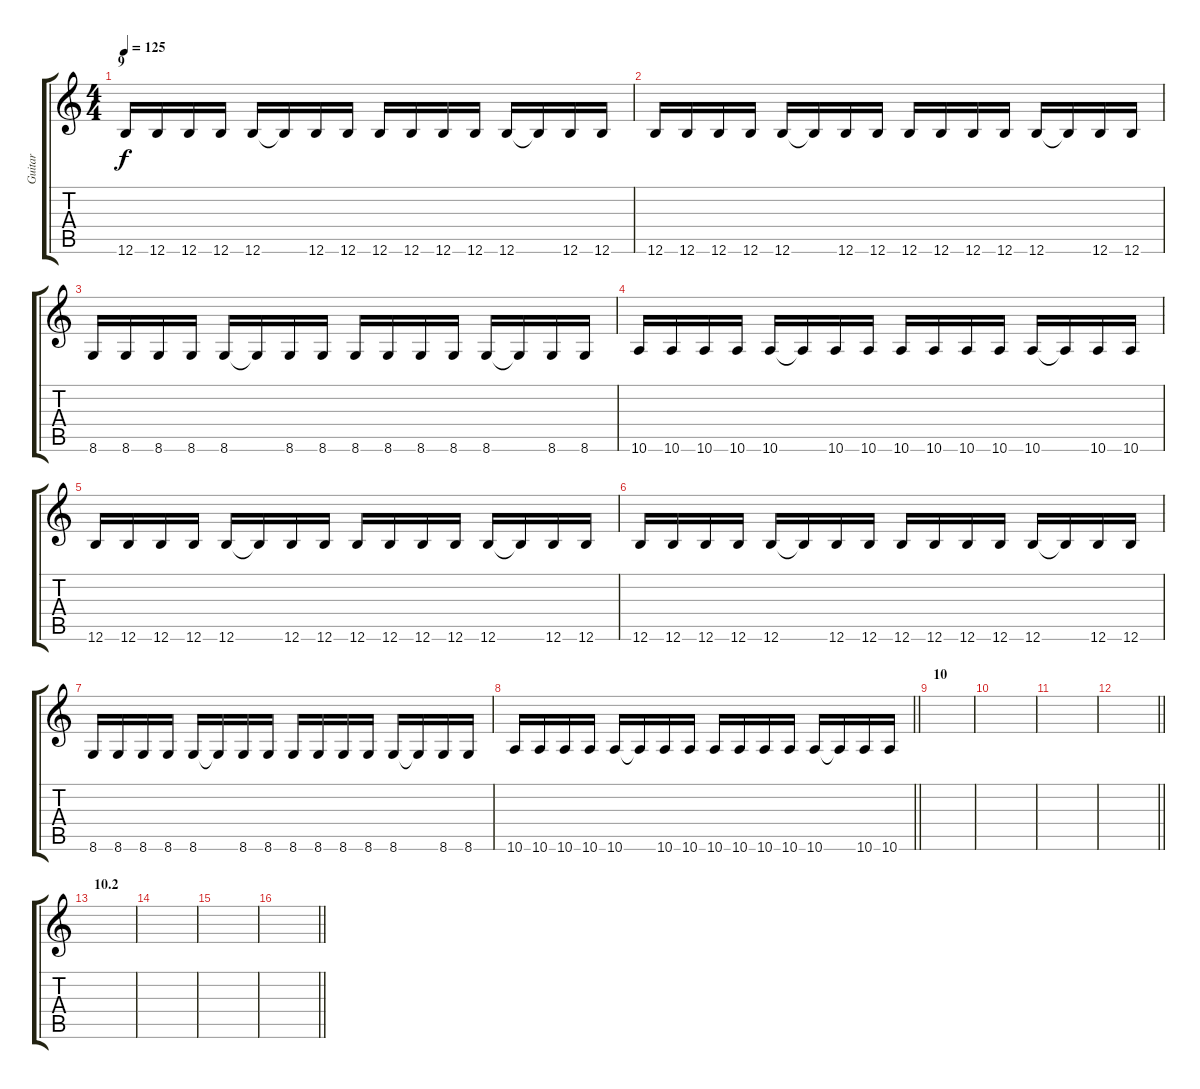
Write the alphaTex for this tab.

\track ("Guitar" "Guitar") {instrument distortionguitar}
\staff {score tabs}
\tuning (Db4 Ab3 E3 B2 Gb2 B1) {hide}
\ts (4 4)
\section ("" "9")
\tempo 125
\clef g2
\ks c
12.6.16{dy f} 12.6.16 12.6.16 12.6.16 12.6.16 12.6{t}.16 12.6.16 12.6.16 12.6.16 12.6.16 12.6.16 12.6.16 12.6.16 12.6{t}.16 12.6.16 12.6.16 |
12.6.16 12.6.16 12.6.16 12.6.16 12.6.16 12.6{t}.16 12.6.16 12.6.16 12.6.16 12.6.16 12.6.16 12.6.16 12.6.16 12.6{t}.16 12.6.16 12.6.16 |
8.6.16 8.6.16 8.6.16 8.6.16 8.6.16 8.6{t}.16 8.6.16 8.6.16 8.6.16 8.6.16 8.6.16 8.6.16 8.6.16 8.6{t}.16 8.6.16 8.6.16 |
10.6.16 10.6.16 10.6.16 10.6.16 10.6.16 10.6{t}.16 10.6.16 10.6.16 10.6.16 10.6.16 10.6.16 10.6.16 10.6.16 10.6{t}.16 10.6.16 10.6.16 |
12.6.16 12.6.16 12.6.16 12.6.16 12.6.16 12.6{t}.16 12.6.16 12.6.16 12.6.16 12.6.16 12.6.16 12.6.16 12.6.16 12.6{t}.16 12.6.16 12.6.16 |
12.6.16 12.6.16 12.6.16 12.6.16 12.6.16 12.6{t}.16 12.6.16 12.6.16 12.6.16 12.6.16 12.6.16 12.6.16 12.6.16 12.6{t}.16 12.6.16 12.6.16 |
8.6.16 8.6.16 8.6.16 8.6.16 8.6.16 8.6{t}.16 8.6.16 8.6.16 8.6.16 8.6.16 8.6.16 8.6.16 8.6.16 8.6{t}.16 8.6.16 8.6.16 |
\barLineRight lightlight
10.6.16 10.6.16 10.6.16 10.6.16 10.6.16 10.6{t}.16 10.6.16 10.6.16 10.6.16 10.6.16 10.6.16 10.6.16 10.6.16 10.6{t}.16 10.6.16 10.6.16 |
\section ("" "10")
|
|
|
\barLineRight lightlight
|
\section ("" "10.2")
|
|
|
\barLineRight lightlight
